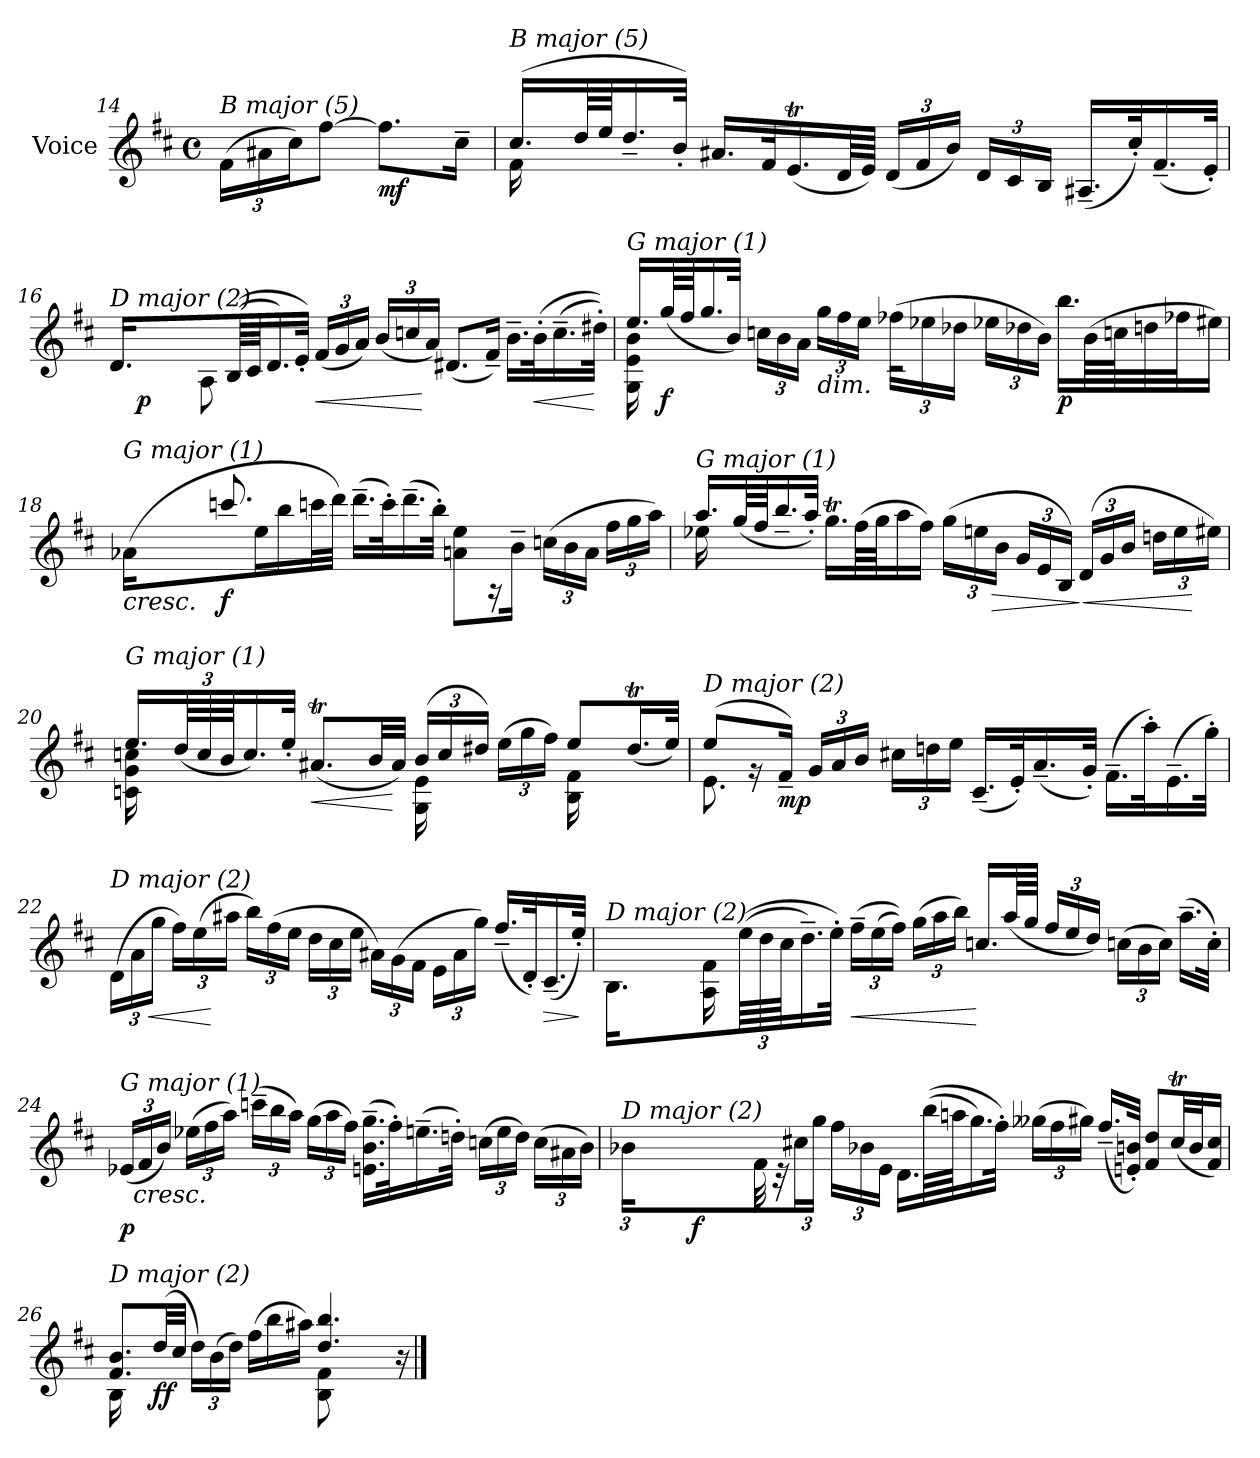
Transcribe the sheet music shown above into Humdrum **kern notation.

**kern	**dynam
*part1	*part1
*staff1	*staff1
*I"Voice	*
*I'V	*
!!LO:LB:g=z
*clefG2	*
*k[f#c#]	*
*M4/4	*
*met(c)	*
*Xbrackettup	*
=14	=14
!LO:TX:i:t=B major (5)	!
(>24f#\LL	.
24a#X\	.
24cc#\J)	.
[8ff#\J	.
!	!LO:DY:b
8.ff#\L]	mf
16cc#~\Jk	.
=15	=15
*^	*
!LO:TX:i:t=B major (5)	!	!
(>16.cc#/LL	16f#\	.
.	16ryy	.
64dd/LL	.	.
64ee/JJ	.	.
16.dd~/	2..ryy	.
32b'/JJk)	.	.
16.a#X/LL	.	.
32f#/K	.	.
(<16.eT/	.	.
64d/LL	.	.
64e/JJJJ)	.	.
(<24d/LL	.	.
24f#/	.	.
24b/JJ)	.	.
24d/LL	.	.
24c#/	.	.
24B/JJ	.	.
(<16.A#X~/LL	.	.
32cc#'/K)	.	.
(<16.f#~/	.	.
32e'/JJk)	.	.
!!LO:LB:g=z	!!
=16	=16	=16
!LO:TX:i:t=D major (2)	!	!
16.d/LL	2ryy	.
!	!	!LO:DY:b
2ryy	.	p
.	8A\	.
(<(<64B/LL	.	.
64c#/JJ	.	.
16.d/)	4.ryy	.
32e'/JJk)	.	.
!	!	!LO:HP:b
(<24f#/LL	.	<
24g/	.	.
24a/JJ)	.	.
(<24b/LL	.	.
24ccn/	.	.
24a/JJ)	.	[
(>8.d#X/L	2ryy	.
16f#~/Jk)	.	.
16.b~\LL	.	.
!	!	!LO:HP:b
(<32b'\K	.	<
(>16.cc~\	.	.
32dd#X'\JJk))	.	[
!!LO:LB:g=z	!!
=17	=17	=17
!LO:TX:i:t=G major (1)	!	!
16.ee/LL	16G\ 16e\ 16b\	.
.	8.ryy	.
!	!	!LO:DY:b
(>64gg/LL	.	f
64ff#/JJ	.	.
16.gg/	.	.
32b/JJk)	.	.
24ccn\LL	4ryy	.
24b\	.	.
24a\JJ	.	.
!LO:TX:b:i:t=dim.	!	!
24gg\LL	.	.
24ff#\	.	.
24ee\JJ	.	.
(>24ff-Xi\LL	2r	.
24ee-Xi\	.	.
24dd-Xi\JJ	.	.
24ee-Xi\LL	.	.
24dd-Xi\	.	.
24b\JJ)	.	.
!	!	!LO:DY:b
16.bb\LL	.	p
(>64b\LL	.	.
64ccn\J	.	.
32ddn\	.	.
32ff-Xi\J	.	.
16ee#Xi\JJ)	.	.
!!LO:LB:g=z	!!
=18	=18	=18
!LO:TX:i:t=G major (1)	!	!
!	!	!LO:HP:b
(>16a-Xi\LL	2ryy	<
2ryy	.	.
!	!	!LO:DY:b
.	8.ccc/	f
16ee\	.	.
16bb\	.	.
32cccn\L	16ryy	.
32ddd\JJJ)	.	[
(>16.ddd~\LL	4ryy	.
32ccc'\K)	.	.
(>16.ddd~\	.	.
32bb'\JJk)	.	.
8a\ 8ee\L	2ryy	.
16rA	.	.
16b~\Jk	.	.
(>24ccn\LL	.	.
24b\	.	.
24a\JJ	.	.
24ff#\LL	.	.
24gg\	.	.
24aa\JJ)	.	.
!!LO:LB:g=z	!!
=19	=19	=19
!LO:TX:i:t=G major (1)	!	!
16.aa/LL	16ee-Xi\	.
.	16ryy	.
(>64gg/LL	.	.
64ff#/JJ	.	.
16.bb~/	4.ryy	.
32aa'/JJk)	.	.
16.ggT\LL	.	.
(>64ff#\LL	.	.
64gg\JJ	.	.
16aa\	.	.
16ff#\JJ)	.	.
(>24gg\LL	8ryy	.
24ee\	.	.
!	!	!LO:HP:b
24b\JJ	.	>
24g/LL	8ryy	.
24e/	.	.
24B/JJ)	.	.
!	!	!LO:HP:n=1:b
(>24d/LL	4ryy	] <
24g/	.	.
24b/JJ	.	.
24ddn\LL	.	.
24ee\	.	.
24ee#Xi\JJ)	.	[
!!LO:LB:g=z	!!
=20	=20	=20
!LO:TX:i:t=G major (1)	!	!
16.ee/LL	16cn\ 16g\ 16ccn\	.
.	4..ryy	.
(>96dd/LL	.	.
96cc/	.	.
96b/JJ	.	.
16.cc/)	.	.
32ee'/JJk	.	.
!	!	!LO:HP:b
(<8.a#Xt/L	.	<
32b/LL	.	.
32a#/JJJ)	.	[
(>24b/LL	16G\ 16e\	.
24cc/	.	.
.	16ryy	.
24dd#X/JJ)	.	.
(>24ee\LL	8ryy	.
24gg\	.	.
24ff#\JJ)	.	.
8ee/L	16B\ 16f#\	.
.	8.ryy	.
(>16.dd#t/L	.	.
32ee/JJk)	.	.
=21	=21	=21
!LO:TX:i:t=D major (2)	!	!
(>8ee/L	8.e\	.
16rg	.	.
!	!	!LO:DY:b
16f#~/Jk)	2ryy	mp
24g/LL	.	.
24a/	.	.
24b/JJ	.	.
24cc#X\LL	.	.
24ddn\	.	.
24ee\JJ	.	.
(<16.c#~/LL	.	.
32e'/K)	.	.
(<16.a~/	.	.
.	8.ryy	.
32g'/JJk)	.	.
(>16.f#~\LL	.	.
32aa'\K)	.	.
(>16.e~\	8ryy	.
32gg'\JJk)	.	.
*v	*v	*
!!LO:LB:g=z
=22	=22
!LO:TX:i:t=D major (2)	!
(>24d\LL	.
24a\	.
!	!LO:HP:b
24gg\JJ	<
24ff#\LL)	.
(>24ee\	.
24aa#X\JJ	[
24bb\LL)	.
(>24ff#\	.
24ee\JJ	.
24dd\LL	.
24cc#\	.
24ee\JJ	.
24a#X\LL)	.
(>24g\	.
24f#\JJ	.
24e\LL	.
24a#\	.
24gg\JJ)	.
(<16.ff#~/LL	.
32d'/K)	.
!	!LO:HP:b
(<16.c#~/	>
32ee'/JJk)	.
.	]
!!LO:PB:g=z
=23	=23
*^	*
!LO:TX:i:t=D major (2)	!	!
16.B\LL	2ryy	.
2ryy	.	.
.	16A\ 16f#\	.
.	32.ryy	.
(>(>96ee\LL	.	.
96dd\	.	.
.	64ryy	.
96cc#\JJ	.	.
16.dd~\)	8ryy	.
32ee'\JJk)	.	.
!	!	!LO:HP:b
(>24ff#~\LL	8ryy	<
(>24ee\	.	.
24ff#\JJ))	.	.
(>24gg\LL	16.ryy	.
24aa\	.	.
24bb\JJ)	.	.
.	32ryy	.
16.ccn/LL	2ryy	[
(<64aa/LL	.	.
64gg/JJJJ	.	.
24ff#/LL	.	.
24ee/	.	.
24dd/JJ)	.	.
(>24ccn\LL	.	.
24b\	.	.
24cc\JJ)	.	.
(>16.aa~\LL	.	.
32cc'\JJk)	.	.
*v	*v	*
!!LO:LB:g=z
=24	=24
!LO:TX:i:t=G major (1)	!
!	!LO:DY:b
(<24e-Xi/LL	p
!LO:TX:b:i:t=cresc.	!
24f#/	.
24b/JJ)	.
(>24ee-Xi\LL	.
24ff#\	.
24aa\JJ)	.
(>24cccn~\LL	.
24bb\	.
24aa\JJ)	.
(>24gg\LL	.
24aa\	.
24ff#\JJ)	.
(>16.e\~ 16.b\~ 16.gg\~LL	.
32ff#'\K)	.
(>16.ee~\	.
32ddn'\JJk)	.
(>24ccn\LL	.
24ee\	.
24dd\JJ)	.
(>24cc\LL	.
24a#X\	.
24b\JJ)	.
!!LO:LB:g=z
=25	=25
*^	*
*	*^	*
!LO:TX:i:t=D major (2)	!	!	!
24b-Xi\LL	2..ryy	4ryy	.
2..ryy	.	.	.
.	.	16.ryy	.
!	!	!	!LO:DY:b
.	.	1ryy	f
.	32f#\	.	.
.	32r	.	.
24cc#X\	.	.	.
.	16ryy	.	.
24gg\JJ	.	.	.
24ff#\LL	2..ryy	.	.
24b-Xi\	.	.	.
24e\JJ	.	.	.
16.d\LL	.	.	.
(>(>64bb\LL	.	.	.
64aan\JJ	.	.	.
16.gg\)	.	.	.
32ff#'\JJk)	.	2ryy	.
(>24gg--Xi\LL	.	.	.
24ff#\	.	.	.
24gg#X\JJ)	.	.	.
(<16.ff#~/LL	.	.	.
32en/' 32b/'JJk)	.	.	.
8f#/ 8dd/L	.	.	.
(>32cc#t/LL	.	.	.
32b/J	.	.	.
16f#/ 16cc#/JJ)	.	.	.
.	.	32ryy	.
=26	=26	=26	=26
!LO:TX:i:t=D major (2)	!	!	!
*	*v	*v	*
8.f#/ 8.b/L	16B\	.
.	8.ryy	.
!	!	!LO:DY:b
(>32dd/LL	.	ff
32cc#/JJJ	.	.
24dd\LL)	4ryy	.
(>24b\	.	.
24dd\JJ)	.	.
(>16ff#\LL	.	.
16bb\	.	.
16aa#X\JJ)	16ryy	.
4.dd/ 4.bb/	8B\ 8f#\	.
.	16ryy	.
.	4ryy	.
16r	.	.
*v	*v	*
==	==
*-	*-
